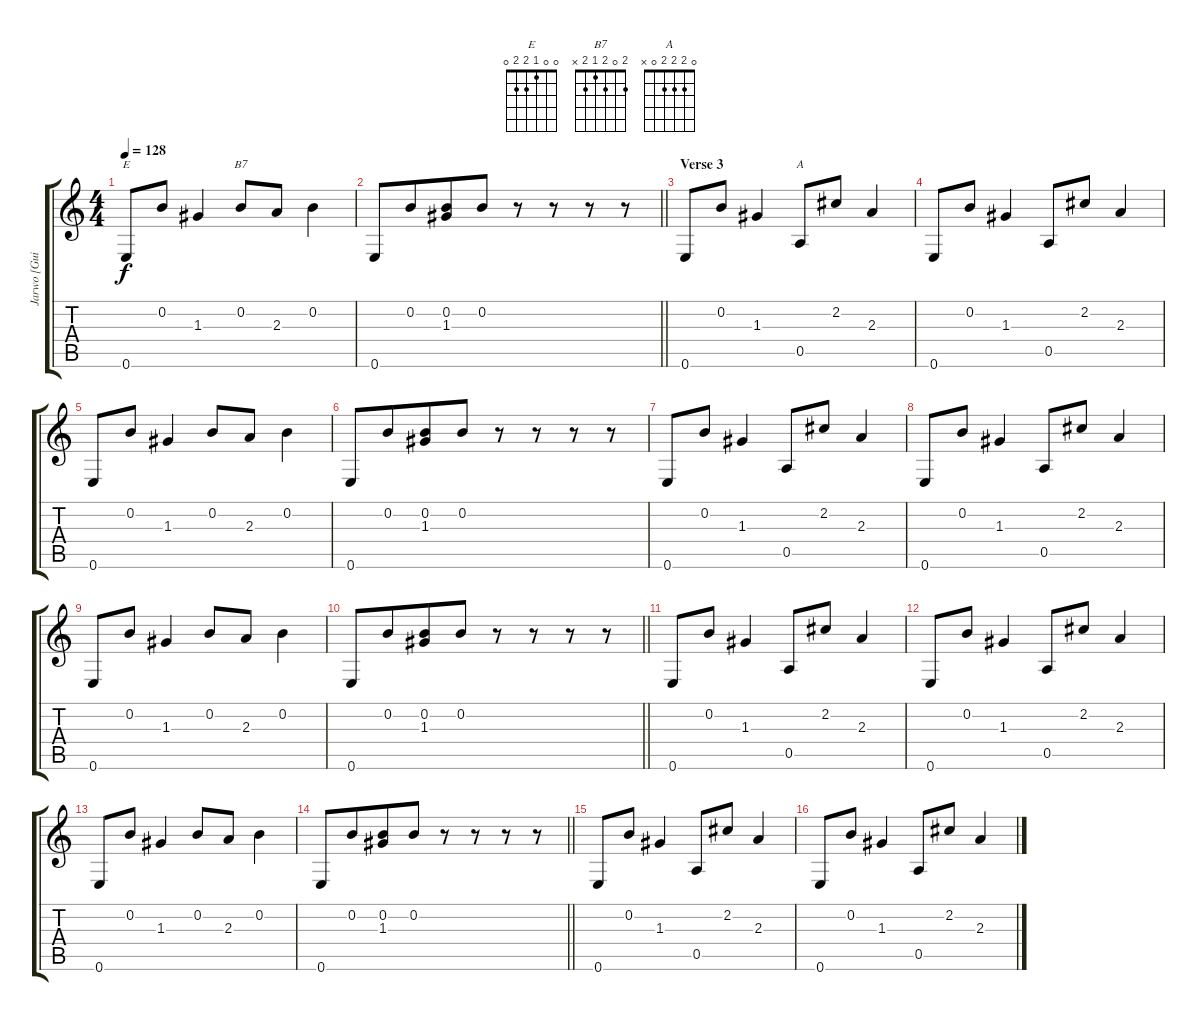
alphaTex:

\track ("Jarwo [Guitar]" "Jarwo [Gui") {instrument electricguitarjazz}
\staff {score tabs}
\tuning (E4 B3 G3 D3 A2 E2) {hide}
\chord ("E" 0 0 1 2 2 0)
\chord ("B7" 2 0 2 1 2 x)
\chord ("A" 0 2 2 2 0 x)
\ts (4 4)
\tempo 128
\clef g2
\ks c
0.6.8{ch "E" dy f} 0.2.8 1.3.4 0.2.8{ch "B7"} 2.3.8 0.2.4 |
\barLineRight lightlight
0.6.8 0.2.8{beam merge} (0.2 1.3).8 0.2.8 r.8 r.8 r.8 r.8 |
\section ("" "Verse 3")
0.6.8 0.2.8 1.3.4 0.5.8{ch "A"} 2.2.8 2.3.4 |
0.6.8 0.2.8 1.3.4 0.5.8 2.2.8 2.3.4 |
0.6.8 0.2.8 1.3.4 0.2.8 2.3.8 0.2.4 |
0.6.8 0.2.8{beam merge} (0.2 1.3).8 0.2.8 r.8 r.8 r.8 r.8 |
0.6.8 0.2.8 1.3.4 0.5.8 2.2.8 2.3.4 |
0.6.8 0.2.8 1.3.4 0.5.8 2.2.8 2.3.4 |
0.6.8 0.2.8 1.3.4 0.2.8 2.3.8 0.2.4 |
\barLineRight lightlight
0.6.8 0.2.8{beam merge} (0.2 1.3).8 0.2.8 r.8 r.8 r.8 r.8 |
0.6.8 0.2.8 1.3.4 0.5.8 2.2.8 2.3.4 |
0.6.8 0.2.8 1.3.4 0.5.8 2.2.8 2.3.4 |
0.6.8 0.2.8 1.3.4 0.2.8 2.3.8 0.2.4 |
\barLineRight lightlight
0.6.8 0.2.8{beam merge} (0.2 1.3).8 0.2.8 r.8 r.8 r.8 r.8 |
0.6.8 0.2.8 1.3.4 0.5.8 2.2.8 2.3.4 |
0.6.8 0.2.8 1.3.4 0.5.8 2.2.8 2.3.4
